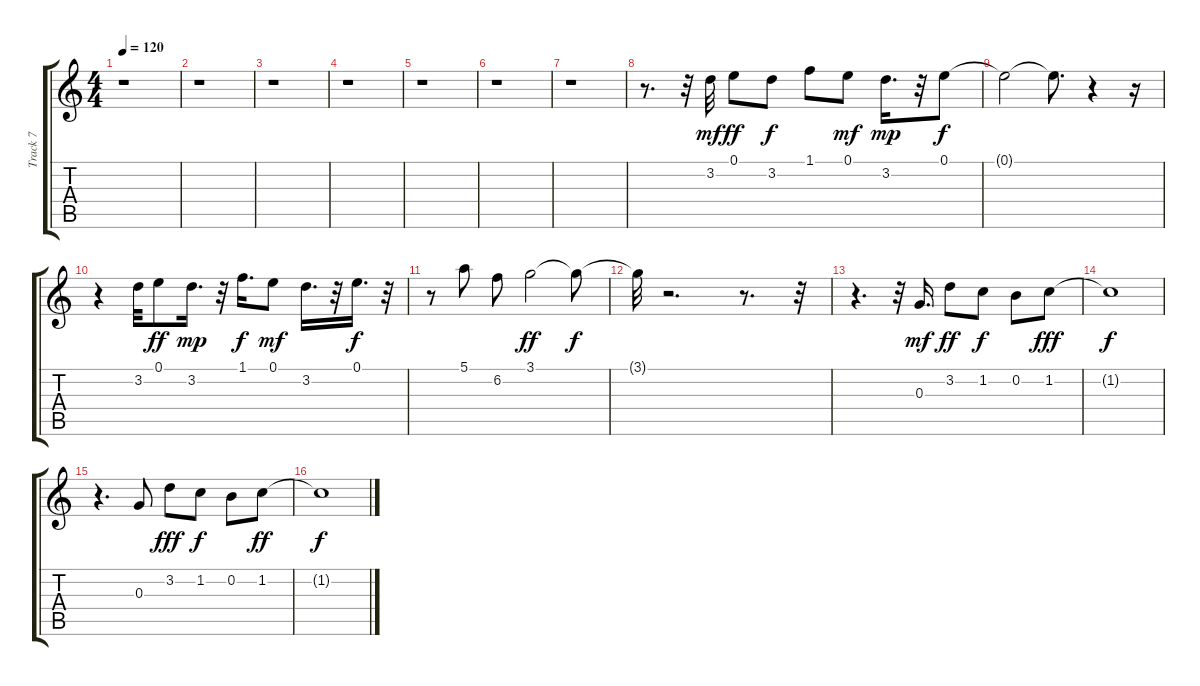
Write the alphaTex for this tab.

\track ("Track 7" "Track 7") {instrument acousticguitarsteel}
\staff {score tabs}
\tuning (E4 B3 G3 D3 A2 E2) {hide}
\ts (4 4)
\tempo 120
\clef g2
\ks c
r.1{dy f} |
r.1 |
r.1 |
r.1 |
r.1 |
r.1 |
r.1 |
r.8{d} r.32 3.2.32{dy mf balance 0} 0.1.8{dy ff} 3.2.8{dy f} 1.1.8 0.1.8{dy mf} 3.2.16{d dy mp} r.32 0.1.8{dy f} |
0.1{t}.2 0.1{t}.8{d} r.4 r.16 |
r.4 3.2.32 0.1.8{dy ff} 3.2.16{d dy mp} r.32 1.1.16{d dy f} 0.1.8{dy mf} 3.2.16{d} r.32 0.1.16{d dy f} r.32 |
r.8 5.1.8 6.2.8 3.1.2{dy ff} 3.1{t}.8{dy f} |
3.1{t}.32 r.2{d} r.8{d} r.32 |
r.4{d} r.32 0.3.16{d dy mf} 3.2.8{dy ff} 1.2.8{dy f} 0.2.8 1.2.8{dy fff} |
1.2{t}.1{dy f} |
r.4{d} 0.3.8 3.2.8{dy fff} 1.2.8{dy f} 0.2.8 1.2.8{dy ff} |
1.2{t}.1{dy f}
